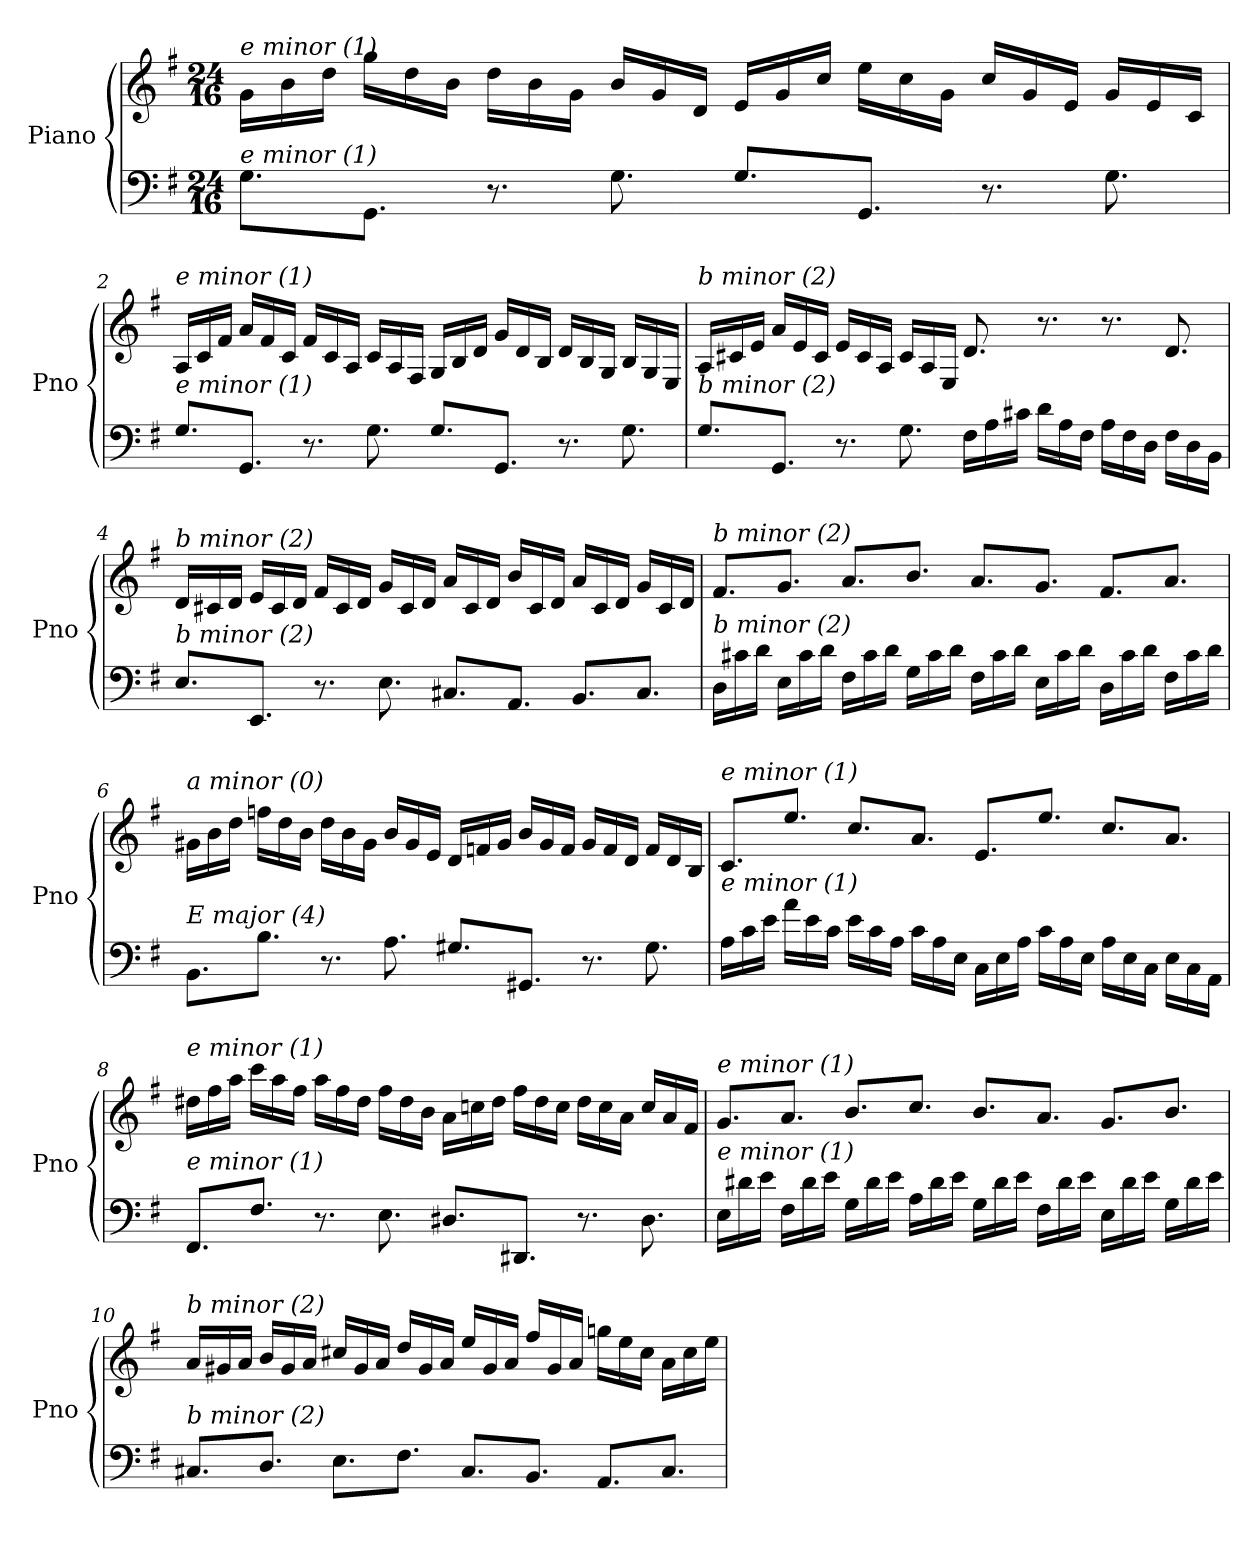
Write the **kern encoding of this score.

**kern	**kern
*part1	*part1
*staff2	*staff1
*I"Piano	*
*I'Pno	*
*clefF4	*clefG2
*k[f#]	*k[f#]
*G:	*G:
*M24/16	*M24/16
=1	=1
!	!LO:TX:i:t=e minor (1)
!LO:TX:i:t=e minor (1)	!
8.G\L	16g\LL
.	16b\
.	16dd\JJ
8.GG\J	16gg\LL
.	16dd\
.	16b\JJ
8.r	16dd\LL
.	16b\
.	16g\JJ
8.G\	16b/LL
.	16g/
.	16d/JJ
8.G/L	16e/LL
.	16g/
.	16cc/JJ
8.GG/J	16ee\LL
.	16cc\
.	16g\JJ
8.r	16cc/LL
.	16g/
.	16e/JJ
8.G\	16g/LL
.	16e/
.	16c/JJ
!!LO:LB:g=z
=2	=2
!	!LO:TX:i:t=e minor (1)
!LO:TX:i:t=e minor (1)	!
8.G/L	16A/LL
.	16c/
.	16f#/JJ
8.GG/J	16a/LL
.	16f#/
.	16c/JJ
8.r	16f#/LL
.	16c/
.	16A/JJ
8.G\	16c/LL
.	16A/
.	16F#/JJ
8.G/L	16G/LL
.	16B/
.	16d/JJ
8.GG/J	16g/LL
.	16d/
.	16B/JJ
8.r	16d/LL
.	16B/
.	16G/JJ
8.G\	16B/LL
.	16G/
.	16E/JJ
!!LO:LB:g=z
=3	=3
!	!LO:TX:i:t=b minor (2)
!LO:TX:i:t=b minor (2)	!
8.G/L	16A/LL
.	16c#X/
.	16e/JJ
8.GG/J	16a/LL
.	16e/
.	16c#/JJ
8.r	16e/LL
.	16c#/
.	16A/JJ
8.G\	16c#/LL
.	16A/
.	16E/JJ
16F#\LL	8.d/
16A\	.
16c#X\JJ	.
16d\LL	8.r
16A\	.
16F#\JJ	.
16A\LL	8.r
16F#\	.
16D\JJ	.
16F#\LL	8.d/
16D\	.
16BB\JJ	.
!!LO:LB:g=z
=4	=4
!	!LO:TX:i:t=b minor (2)
!LO:TX:i:t=b minor (2)	!
8.E/L	16d/LL
.	16c#X/
.	16d/JJ
8.EE/J	16e/LL
.	16c#/
.	16d/JJ
8.r	16f#/LL
.	16c#/
.	16d/JJ
8.E\	16g/LL
.	16c#/
.	16d/JJ
8.C#X/L	16a/LL
.	16c#/
.	16d/JJ
8.AA/J	16b/LL
.	16c#/
.	16d/JJ
8.BB/L	16a/LL
.	16c#/
.	16d/JJ
8.C#/J	16g/LL
.	16c#/
.	16d/JJ
!!LO:LB:g=z
=5	=5
!	!LO:TX:i:t=b minor (2)
!LO:TX:i:t=b minor (2)	!
16D\LL	8.f#/L
16c#X\	.
16d\JJ	.
16E\LL	8.g/J
16c#\	.
16d\JJ	.
16F#\LL	8.a/L
16c#\	.
16d\JJ	.
16G\LL	8.b/J
16c#\	.
16d\JJ	.
16F#\LL	8.a/L
16c#\	.
16d\JJ	.
16E\LL	8.g/J
16c#\	.
16d\JJ	.
16D\LL	8.f#/L
16c#\	.
16d\JJ	.
16F#\LL	8.a/J
16c#\	.
16d\JJ	.
!!LO:PB:g=z
=6	=6
!	!LO:TX:i:t=a minor (0)
!LO:TX:i:t=E major (4)	!
8.BB\L	16g#X\LL
.	16b\
.	16dd\JJ
8.B\J	16ffn\LL
.	16dd\
.	16b\JJ
8.r	16dd\LL
.	16b\
.	16g#\JJ
8.A\	16b/LL
.	16g#/
.	16e/JJ
8.G#X/L	16d/LL
.	16fn/
.	16g#/JJ
8.GG#X/J	16b/LL
.	16g#/
.	16f/JJ
8.r	16g#/LL
.	16f/
.	16d/JJ
8.G#\	16f/LL
.	16d/
.	16B/JJ
!!LO:LB:g=z
=7	=7
!	!LO:TX:i:t=e minor (1)
!LO:TX:i:t=e minor (1)	!
16A\LL	8.c/L
16c\	.
16e\JJ	.
16a\LL	8.ee/J
16e\	.
16c\JJ	.
16e\LL	8.cc/L
16c\	.
16A\JJ	.
16c\LL	8.a/J
16A\	.
16E\JJ	.
16C\LL	8.e/L
16E\	.
16A\JJ	.
16c\LL	8.ee/J
16A\	.
16E\JJ	.
16A\LL	8.cc/L
16E\	.
16C\JJ	.
16E\LL	8.a/J
16C\	.
16AA\JJ	.
!!LO:LB:g=z
=8	=8
!	!LO:TX:i:t=e minor (1)
!LO:TX:i:t=e minor (1)	!
8.FF#/L	16dd#X\LL
.	16ff#\
.	16aa\JJ
8.F#/J	16ccc\LL
.	16aa\
.	16ff#\JJ
8.r	16aa\LL
.	16ff#\
.	16dd#\JJ
8.E\	16ff#\LL
.	16dd#\
.	16b\JJ
8.D#X/L	16a\LL
.	16ccn\
.	16dd#\JJ
8.DD#X/J	16ff#\LL
.	16dd#\
.	16cc\JJ
8.r	16dd#\LL
.	16cc\
.	16a\JJ
8.D#\	16cc/LL
.	16a/
.	16f#/JJ
!!LO:LB:g=z
=9	=9
!	!LO:TX:i:t=e minor (1)
!LO:TX:i:t=e minor (1)	!
16E\LL	8.g/L
16d#X\	.
16e\JJ	.
16F#\LL	8.a/J
16d#\	.
16e\JJ	.
16G\LL	8.b/L
16d#\	.
16e\JJ	.
16A\LL	8.cc/J
16d#\	.
16e\JJ	.
16G\LL	8.b/L
16d#\	.
16e\JJ	.
16F#\LL	8.a/J
16d#\	.
16e\JJ	.
16E\LL	8.g/L
16d#\	.
16e\JJ	.
16G\LL	8.b/J
16d#\	.
16e\JJ	.
!!LO:LB:g=z
=10	=10
!	!LO:TX:i:t=b minor (2)
!LO:TX:i:t=b minor (2)	!
8.C#X/L	16a/LL
.	16g#X/
.	16a/JJ
8.D/J	16b/LL
.	16g#/
.	16a/JJ
8.E\L	16cc#X/LL
.	16g#/
.	16a/JJ
8.F#\J	16dd/LL
.	16g#/
.	16a/JJ
8.C#/L	16ee/LL
.	16g#/
.	16a/JJ
8.BB/J	16ff#/LL
.	16g#/
.	16a/JJ
8.AA/L	16ggn\LL
.	16ee\
.	16cc#\JJ
8.C#/J	16a\LL
.	16cc#\
.	16ee\JJ
=	=
*-	*-
